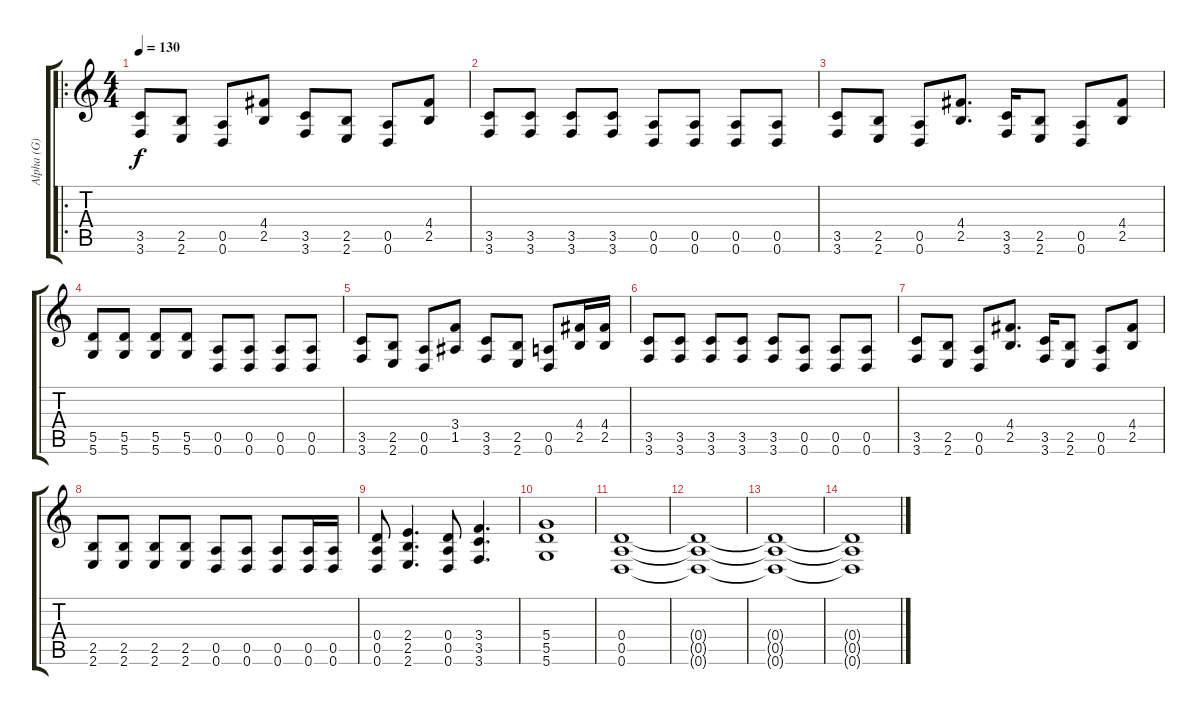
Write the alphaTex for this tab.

\track ("Alpha (G)" "Alpha (G)") {instrument distortionguitar}
\staff {score tabs}
\tuning (E4 B3 G3 D3 A2 D2) {hide}
\ro
\ts (4 4)
\tempo 130
\clef g2
\ks c
(3.5 3.6).8{dy f} (2.5 2.6).8 (0.5 0.6).8 (4.4 2.5).8 (3.5 3.6).8 (2.5 2.6).8 (0.5 0.6).8 (4.4 2.5).8 |
(3.5 3.6).8 (3.5 3.6).8 (3.5 3.6).8 (3.5 3.6).8 (0.5 0.6).8 (0.5 0.6).8 (0.5 0.6).8 (0.5 0.6).8 |
(3.5 3.6).8 (2.5 2.6).8 (0.5 0.6).8 (4.4 2.5).8{d} (3.5 3.6).16 (2.5 2.6).8 (0.5 0.6).8 (4.4 2.5).8 |
(5.5 5.6).8 (5.5 5.6).8 (5.5 5.6).8 (5.5 5.6).8 (0.5 0.6).8 (0.5 0.6).8 (0.5 0.6).8 (0.5 0.6).8 |
(3.5 3.6).8 (2.5 2.6).8 (0.5 0.6).8 (3.4 1.5).8 (3.5 3.6).8 (2.5 2.6).8 (0.5 0.6).8 (4.4 2.5).16 (4.4 2.5).16 |
(3.5 3.6).8 (3.5 3.6).8 (3.5 3.6).8 (3.5 3.6).8 (3.5 3.6).8 (0.5 0.6).8 (0.5 0.6).8 (0.5 0.6).8 |
(3.5 3.6).8 (2.5 2.6).8 (0.5 0.6).8 (4.4 2.5).8{d} (3.5 3.6).16 (2.5 2.6).8 (0.5 0.6).8 (4.4 2.5).8 |
(2.5 2.6).8 (2.5 2.6).8 (2.5 2.6).8 (2.5 2.6).8 (0.5 0.6).8 (0.5 0.6).8 (0.5 0.6).8 (0.5 0.6).16 (0.5 0.6).16 |
(0.4 0.5 0.6).8 (2.4 2.5 2.6).4{d} (0.4 0.5 0.6).8 (3.4 3.5 3.6).4{d} |
(5.4 5.5 5.6).1 |
(0.4 0.5 0.6).1 |
(0.4{t} 0.5{t} 0.6{t}).1 |
(0.4{t} 0.5{t} 0.6{t}).1 |
(0.4{t} 0.5{t} 0.6{t}).1
